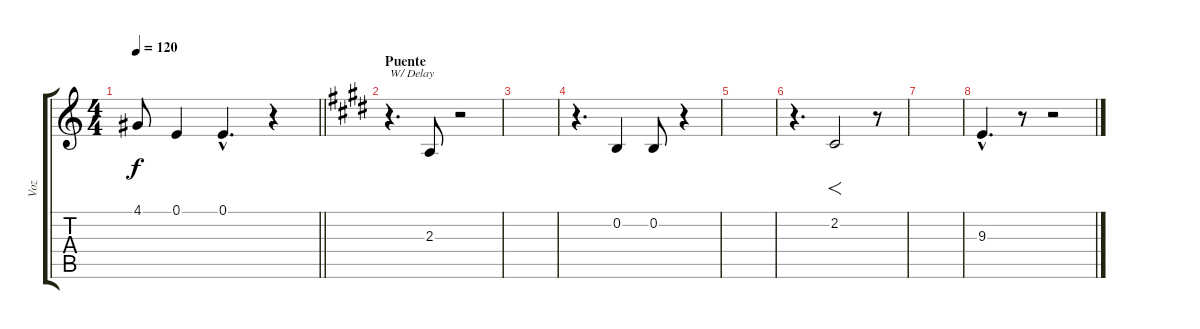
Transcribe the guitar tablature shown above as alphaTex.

\track ("Voz" "Voz") {instrument altosax}
\staff {score tabs}
\tuning (E4 B3 G3 D3 A2 E2) {hide}
\ts (4 4)
\tempo 120
\clef g2
\barLineRight lightlight
\ks c
4.1{t}.8{dy f} 0.1.4 0.1{hac}.4{d} r.4 |
\section ("" "Puente")
\ks e
r.4{d txt "W/ Delay"} 2.3.8 r.2 |
|
r.4{d} 0.2.4 0.2.8 r.4 |
|
r.4{d} 2.2.2{f} r.8 |
|
9.3{hac}.4{d} r.8 r.2
